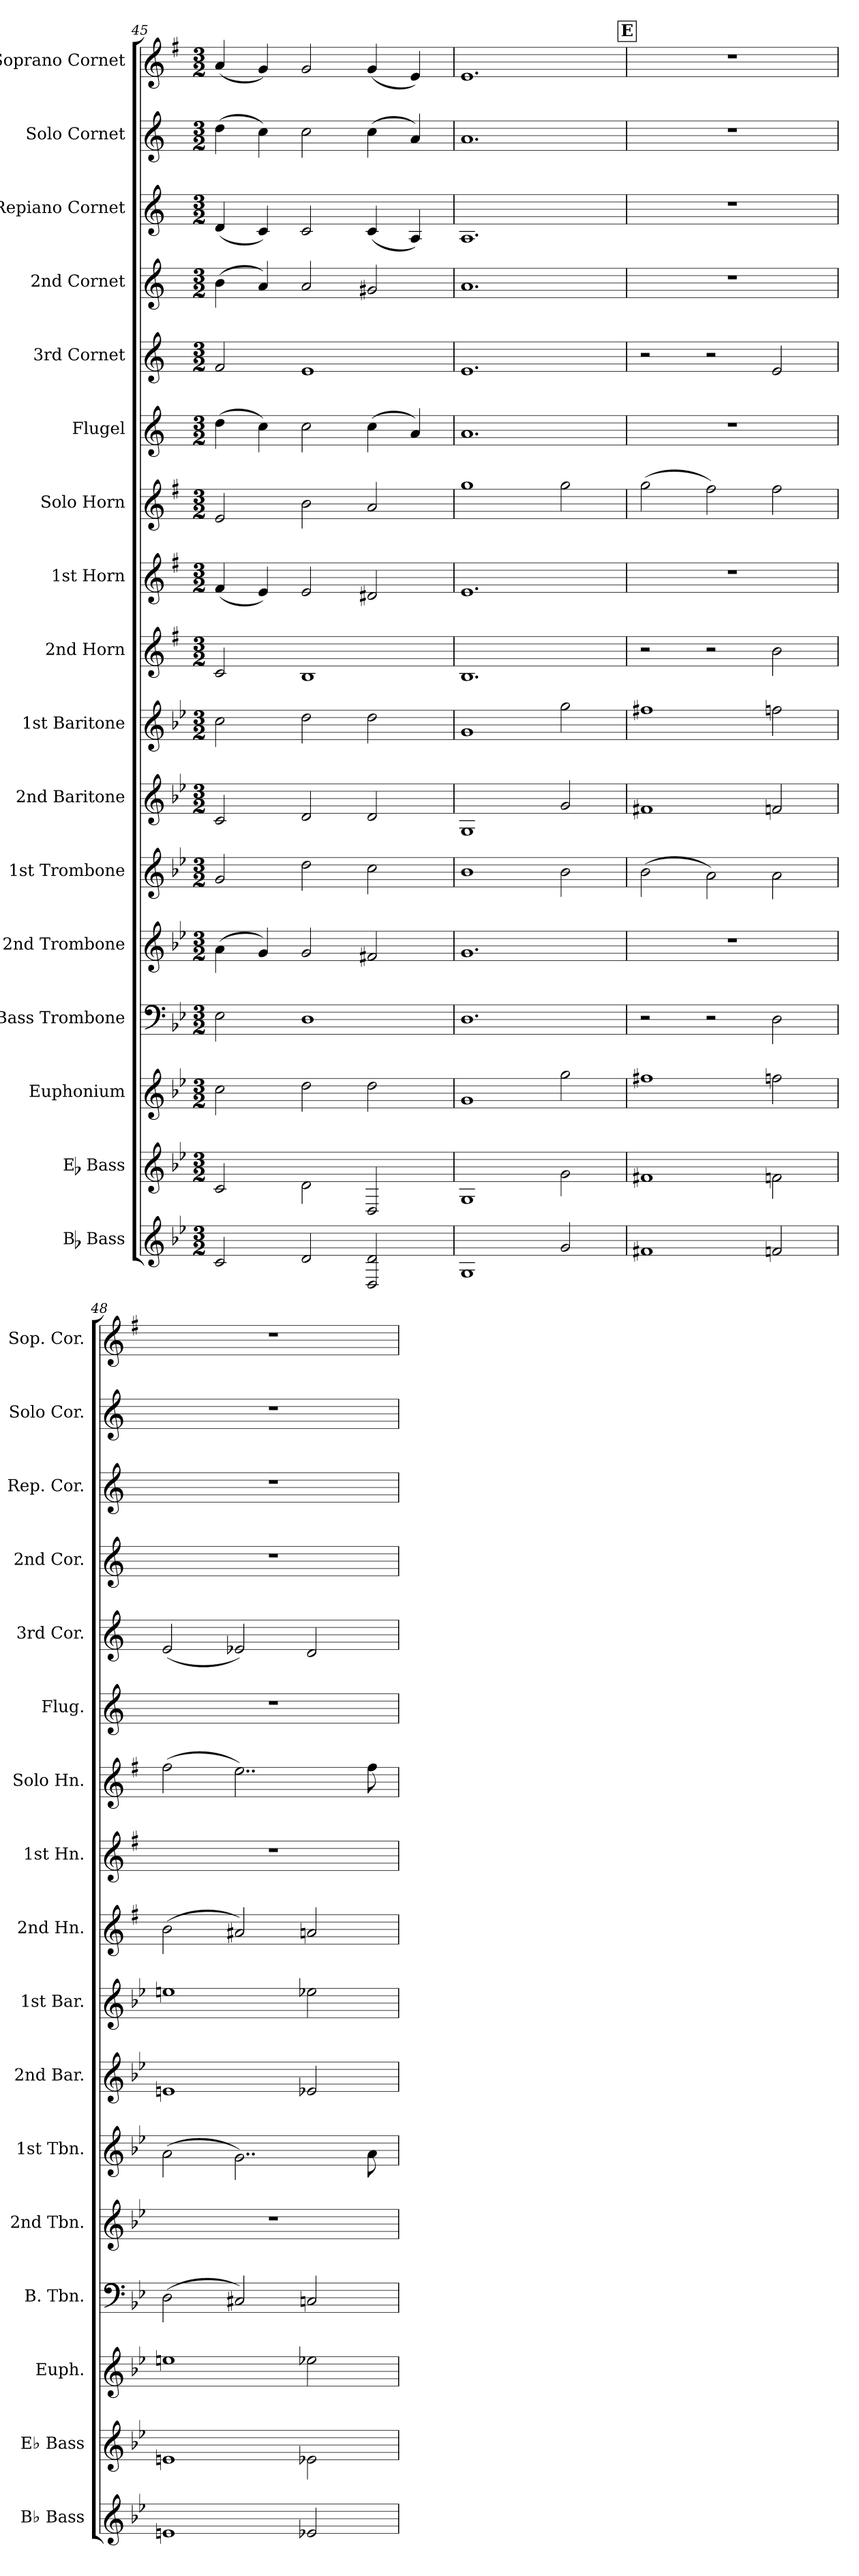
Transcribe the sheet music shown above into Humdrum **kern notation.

**kern	**kern	**kern	**kern	**kern	**kern	**kern	**kern	**kern	**kern	**kern	**kern	**kern	**kern	**kern	**kern	**kern
*part17	*part16	*part15	*part14	*part13	*part12	*part11	*part10	*part9	*part8	*part7	*part6	*part5	*part4	*part3	*part2	*part1
*staff17	*staff16	*staff15	*staff14	*staff13	*staff12	*staff11	*staff10	*staff9	*staff8	*staff7	*staff6	*staff5	*staff4	*staff3	*staff2	*staff1
*I"Bb Bass	*I"Eb Bass	*I"Euphonium	*I"Bass Trombone	*I"2nd Trombone	*I"1st Trombone	*I"2nd Baritone	*I"1st Baritone	*I"2nd Horn	*I"1st Horn	*I"Solo Horn	*I"Flugel	*I"3rd Cornet	*I"2nd Cornet	*I"Repiano Cornet	*I"Solo Cornet	*I"Soprano Cornet
*I'Bb Bass	*I'Eb Bass	*I'Euph.	*I'B. Tbn.	*I'2nd Tbn.	*I'1st Tbn.	*I'2nd Bar.	*I'1st Bar.	*I'2nd Hn.	*I'1st Hn.	*I'Solo Hn.	*I'Flug.	*I'3rd Cor.	*I'2nd Cor.	*I'Rep. Cor.	*I'Solo Cor.	*I'Sop. Cor.
*clefG2	*clefG2	*clefG2	*clefF4	*clefG2	*clefG2	*clefG2	*clefG2	*clefG2	*clefG2	*clefG2	*clefG2	*clefG2	*clefG2	*clefG2	*clefG2	*clefG2
*ITrd15c26	*ITrd12c21	*ITrd8c14	*	*ITrd8c14	*ITrd8c14	*ITrd8c14	*ITrd8c14	*ITrd5c9	*ITrd5c9	*ITrd5c9	*ITrd1c2	*ITrd1c2	*ITrd1c2	*ITrd1c2	*ITrd1c2	*ITrd-2c-3
*k[b-e-]	*k[b-e-]	*k[b-e-]	*k[b-e-]	*k[b-e-]	*k[b-e-]	*k[b-e-]	*k[b-e-]	*k[b-e-]	*k[b-e-]	*k[b-e-]	*k[b-e-]	*k[b-e-]	*k[b-e-]	*k[b-e-]	*k[b-e-]	*k[b-e-]
*	*g:	*	*g:	*	*	*	*	*g:	*g:	*g:	*	*	*	*	*	*g:
*M3/2	*M3/2	*M3/2	*M3/2	*M3/2	*M3/2	*M3/2	*M3/2	*M3/2	*M3/2	*M3/2	*M3/2	*M3/2	*M3/2	*M3/2	*M3/2	*M3/2
=45	=45	=45	=45	=45	=45	=45	=45	=45	=45	=45	=45	=45	=45	=45	=45	=45
2CC/	2C/	2c\	2E-\	(>4A\	2G/	2C/	2c\	2E-/	(<4A/	2G/	(>4cc\	2e-/	(>4a\	(<4c/	(>4cc\	(<4cc/
.	.	.	.	4G/)	.	.	.	.	4G/)	.	4b-\)	.	4g/)	4B-/)	4b-\)	4b-/)
2DD/	2D\	2d\	1D	2G/	2d\	2D/	2d\	1D	2G/	2d\	2b-\	1d	2g/	2B-/	2b-\	2b-/
2DDD/ 2DD/	2DD/	2d\	.	2F#X/	2c\	2D/	2d\	.	2F#X/	2c/	(>4b-\	.	2f#X/	(<4B-/	(>4b-\	(<4b-/
.	.	.	.	.	.	.	.	.	.	.	4g/)	.	.	4G/)	4g/)	4g/)
=46	=46	=46	=46	=46	=46	=46	=46	=46	=46	=46	=46	=46	=46	=46	=46	=46
1GGG	1GG	1G	1.D	1.G	1B-	1GG	1G	1.D	1.G	1b-	1.g	1.d	1.g	1.G	1.g	1.g
2GG/	2G\	2g\	.	.	2B-\	2G/	2g\	.	.	2b-\	.	.	.	.	.	.
!!LO:REH:place=s1:a:B:fs=14:t=E
=47	=47	=47	=47	=47	=47	=47	=47	=47	=47	=47	=47	=47	=47	=47	=47	=47
1FF#X	1F#X	1f#X	2r	1.r	(>2B-\	1F#X	1f#X	2r	1.r	(>2b-\	1.r	2r	1.r	1.r	1.r	1.r
.	.	.	2r	.	2A\)	.	.	2r	.	2a\)	.	2r	.	.	.	.
2FFn/	2Fn\	2fn\	2D\	.	2A\	2Fn/	2fn\	2d\	.	2a\	.	2d/	.	.	.	.
=48	=48	=48	=48	=48	=48	=48	=48	=48	=48	=48	=48	=48	=48	=48	=48	=48
1EEn	1En	1en	(>2D\	1.r	(>2A\	1En	1en	(>2d\	1.r	(>2a\	1.r	(<2d/	1.r	1.r	1.r	1.r
.	.	.	2C#X/)	.	2..G\)	.	.	2c#X/)	.	2..g\)	.	2d-X/)	.	.	.	.
2EE-X/	2E-X\	2e-X\	2Cn/	.	.	2E-X/	2e-X\	2cn/	.	.	.	2c/	.	.	.	.
.	.	.	.	.	8A\	.	.	.	.	8a\	.	.	.	.	.	.
=	=	=	=	=	=	=	=	=	=	=	=	=	=	=	=	=
*-	*-	*-	*-	*-	*-	*-	*-	*-	*-	*-	*-	*-	*-	*-	*-	*-
